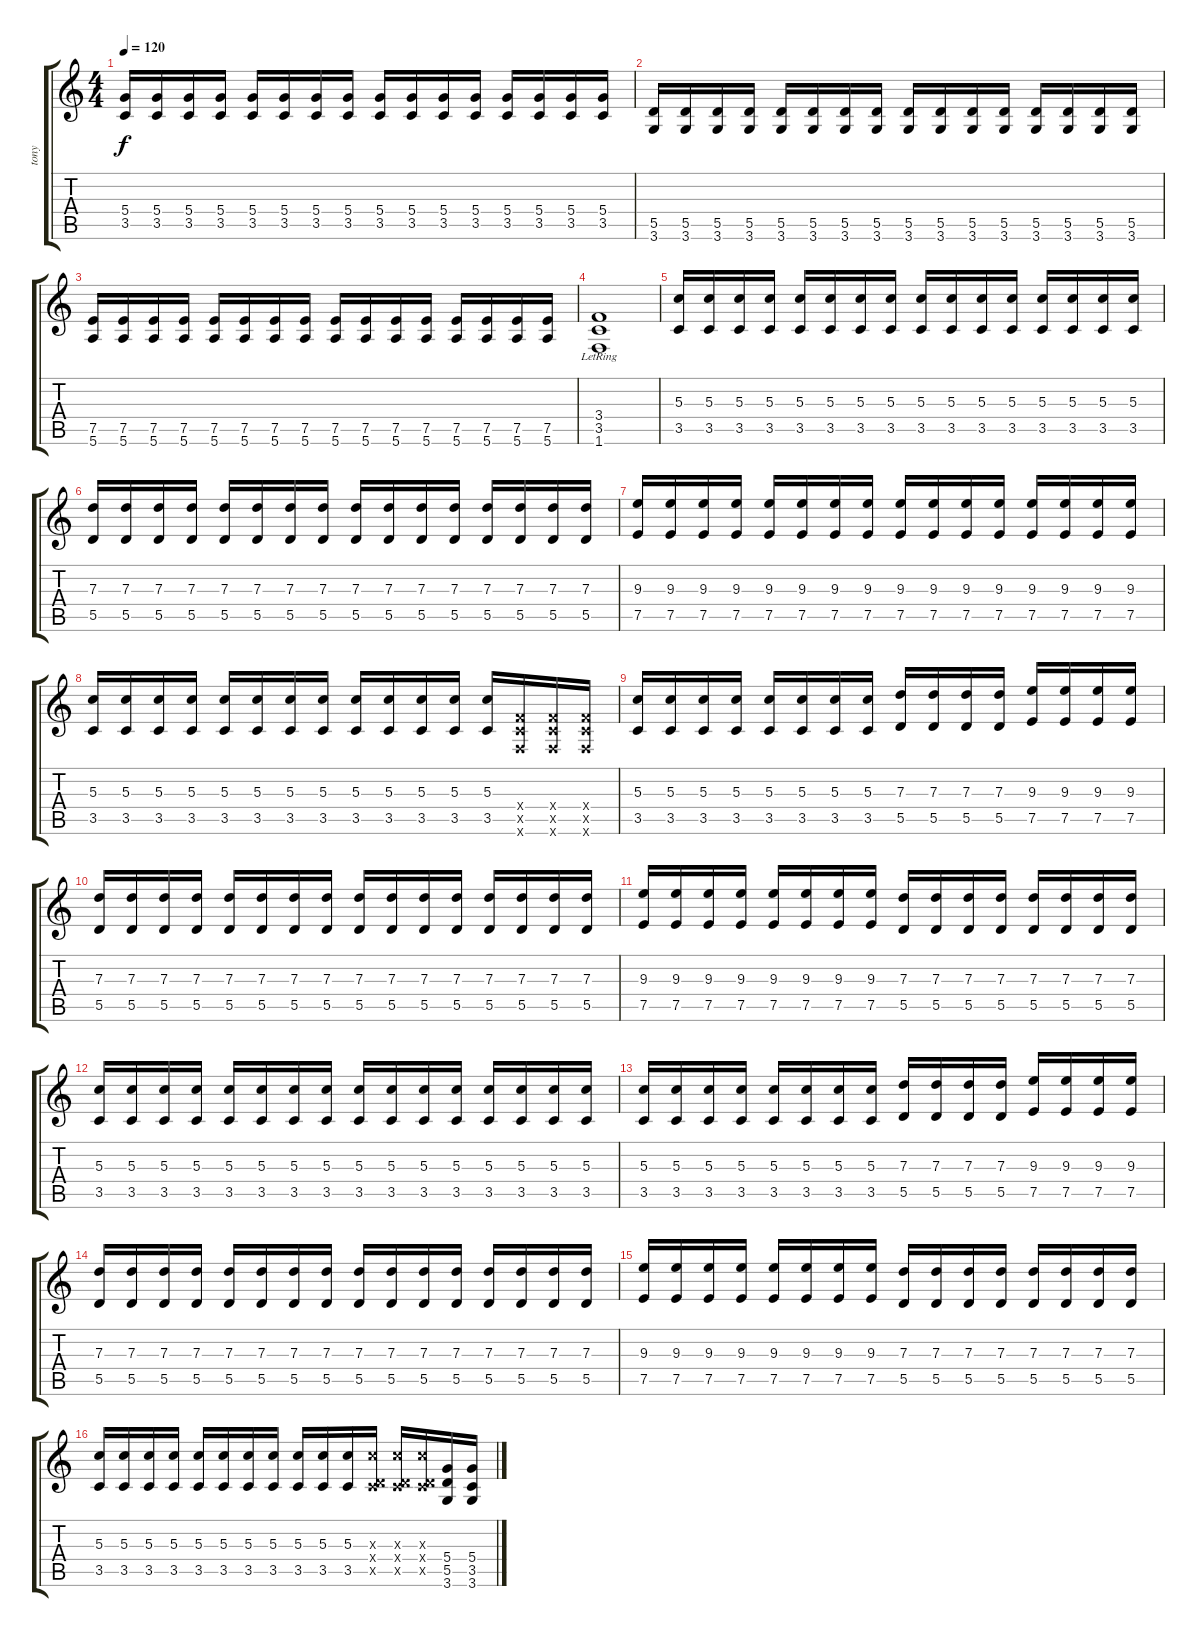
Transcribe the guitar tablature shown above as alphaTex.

\track ("tony" "tony") {instrument distortionguitar}
\staff {score tabs}
\tuning (E4 B3 G3 D3 A2 E2) {hide}
\ts (4 4)
\tempo 120
\tempo 100
\tempo 120
\clef g2
\ks c
(5.4 3.5).16{dy f instrument electricguitarmuted} (5.4 3.5).16 (5.4 3.5).16 (5.4 3.5).16 (5.4 3.5).16 (5.4 3.5).16 (5.4 3.5).16 (5.4 3.5).16 (5.4 3.5).16 (5.4 3.5).16 (5.4 3.5).16 (5.4 3.5).16 (5.4 3.5).16 (5.4 3.5).16 (5.4 3.5).16 (5.4 3.5).16 |
(5.5 3.6).16 (5.5 3.6).16 (5.5 3.6).16 (5.5 3.6).16 (5.5 3.6).16 (5.5 3.6).16 (5.5 3.6).16 (5.5 3.6).16 (5.5 3.6).16 (5.5 3.6).16 (5.5 3.6).16 (5.5 3.6).16 (5.5 3.6).16 (5.5 3.6).16 (5.5 3.6).16 (5.5 3.6).16 |
(7.5 5.6).16 (7.5 5.6).16 (7.5 5.6).16 (7.5 5.6).16 (7.5 5.6).16 (7.5 5.6).16 (7.5 5.6).16 (7.5 5.6).16 (7.5 5.6).16 (7.5 5.6).16 (7.5 5.6).16 (7.5 5.6).16 (7.5 5.6).16 (7.5 5.6).16 (7.5 5.6).16 (7.5 5.6).16 |
(3.4{lr} 3.5 1.6).1{instrument distortionguitar} |
(5.3 3.5).16 (5.3 3.5).16 (5.3 3.5).16 (5.3 3.5).16 (5.3 3.5).16 (5.3 3.5).16 (5.3 3.5).16 (5.3 3.5).16 (5.3 3.5).16 (5.3 3.5).16 (5.3 3.5).16 (5.3 3.5).16 (5.3 3.5).16 (5.3 3.5).16 (5.3 3.5).16 (5.3 3.5).16 |
(7.3 5.5).16 (7.3 5.5).16 (7.3 5.5).16 (7.3 5.5).16 (7.3 5.5).16 (7.3 5.5).16 (7.3 5.5).16 (7.3 5.5).16 (7.3 5.5).16 (7.3 5.5).16 (7.3 5.5).16 (7.3 5.5).16 (7.3 5.5).16 (7.3 5.5).16 (7.3 5.5).16 (7.3 5.5).16 |
(9.3 7.5).16 (9.3 7.5).16 (9.3 7.5).16 (9.3 7.5).16 (9.3 7.5).16 (9.3 7.5).16 (9.3 7.5).16 (9.3 7.5).16 (9.3 7.5).16 (9.3 7.5).16 (9.3 7.5).16 (9.3 7.5).16 (9.3 7.5).16 (9.3 7.5).16 (9.3 7.5).16 (9.3 7.5).16 |
(5.3 3.5).16 (5.3 3.5).16 (5.3 3.5).16 (5.3 3.5).16 (5.3 3.5).16 (5.3 3.5).16 (5.3 3.5).16 (5.3 3.5).16 (5.3 3.5).16 (5.3 3.5).16 (5.3 3.5).16 (5.3 3.5).16 (5.3 3.5).16 (3.4{x} 3.5{x} 1.6{x}).16 (3.4{x} 3.5{x} 1.6{x}).16 (3.4{x} 3.5{x} 1.6{x}).16 |
(5.3 3.5).16 (5.3 3.5).16 (5.3 3.5).16 (5.3 3.5).16 (5.3 3.5).16 (5.3 3.5).16 (5.3 3.5).16 (5.3 3.5).16 (7.3 5.5).16 (7.3 5.5).16 (7.3 5.5).16 (7.3 5.5).16 (9.3 7.5).16 (9.3 7.5).16 (9.3 7.5).16 (9.3 7.5).16 |
(7.3 5.5).16 (7.3 5.5).16 (7.3 5.5).16 (7.3 5.5).16 (7.3 5.5).16 (7.3 5.5).16 (7.3 5.5).16 (7.3 5.5).16 (7.3 5.5).16 (7.3 5.5).16 (7.3 5.5).16 (7.3 5.5).16 (7.3 5.5).16 (7.3 5.5).16 (7.3 5.5).16 (7.3 5.5).16 |
(9.3 7.5).16 (9.3 7.5).16 (9.3 7.5).16 (9.3 7.5).16 (9.3 7.5).16 (9.3 7.5).16 (9.3 7.5).16 (9.3 7.5).16 (7.3 5.5).16 (7.3 5.5).16 (7.3 5.5).16 (7.3 5.5).16 (7.3 5.5).16 (7.3 5.5).16 (7.3 5.5).16 (7.3 5.5).16 |
(5.3 3.5).16 (5.3 3.5).16 (5.3 3.5).16 (5.3 3.5).16 (5.3 3.5).16 (5.3 3.5).16 (5.3 3.5).16 (5.3 3.5).16 (5.3 3.5).16 (5.3 3.5).16 (5.3 3.5).16 (5.3 3.5).16 (5.3 3.5).16 (5.3 3.5).16 (5.3 3.5).16 (5.3 3.5).16 |
(5.3 3.5).16 (5.3 3.5).16 (5.3 3.5).16 (5.3 3.5).16 (5.3 3.5).16 (5.3 3.5).16 (5.3 3.5).16 (5.3 3.5).16 (7.3 5.5).16 (7.3 5.5).16 (7.3 5.5).16 (7.3 5.5).16 (9.3 7.5).16 (9.3 7.5).16 (9.3 7.5).16 (9.3 7.5).16 |
(7.3 5.5).16 (7.3 5.5).16 (7.3 5.5).16 (7.3 5.5).16 (7.3 5.5).16 (7.3 5.5).16 (7.3 5.5).16 (7.3 5.5).16 (7.3 5.5).16 (7.3 5.5).16 (7.3 5.5).16 (7.3 5.5).16 (7.3 5.5).16 (7.3 5.5).16 (7.3 5.5).16 (7.3 5.5).16 |
(9.3 7.5).16 (9.3 7.5).16 (9.3 7.5).16 (9.3 7.5).16 (9.3 7.5).16 (9.3 7.5).16 (9.3 7.5).16 (9.3 7.5).16 (7.3 5.5).16 (7.3 5.5).16 (7.3 5.5).16 (7.3 5.5).16 (7.3 5.5).16 (7.3 5.5).16 (7.3 5.5).16 (7.3 5.5).16 |
(5.3 3.5).16 (5.3 3.5).16 (5.3 3.5).16 (5.3 3.5).16 (5.3 3.5).16 (5.3 3.5).16 (5.3 3.5).16 (5.3 3.5).16 (5.3 3.5).16 (5.3 3.5).16 (5.3 3.5).16 (5.3{x} 0.4{x} 3.5{x}).16 (5.3{x} 0.4{x} 3.5{x}).16 (5.3{x} 0.4{x} 3.5{x}).16 (5.4 5.5 3.6).16 (5.4 3.5 3.6).16
